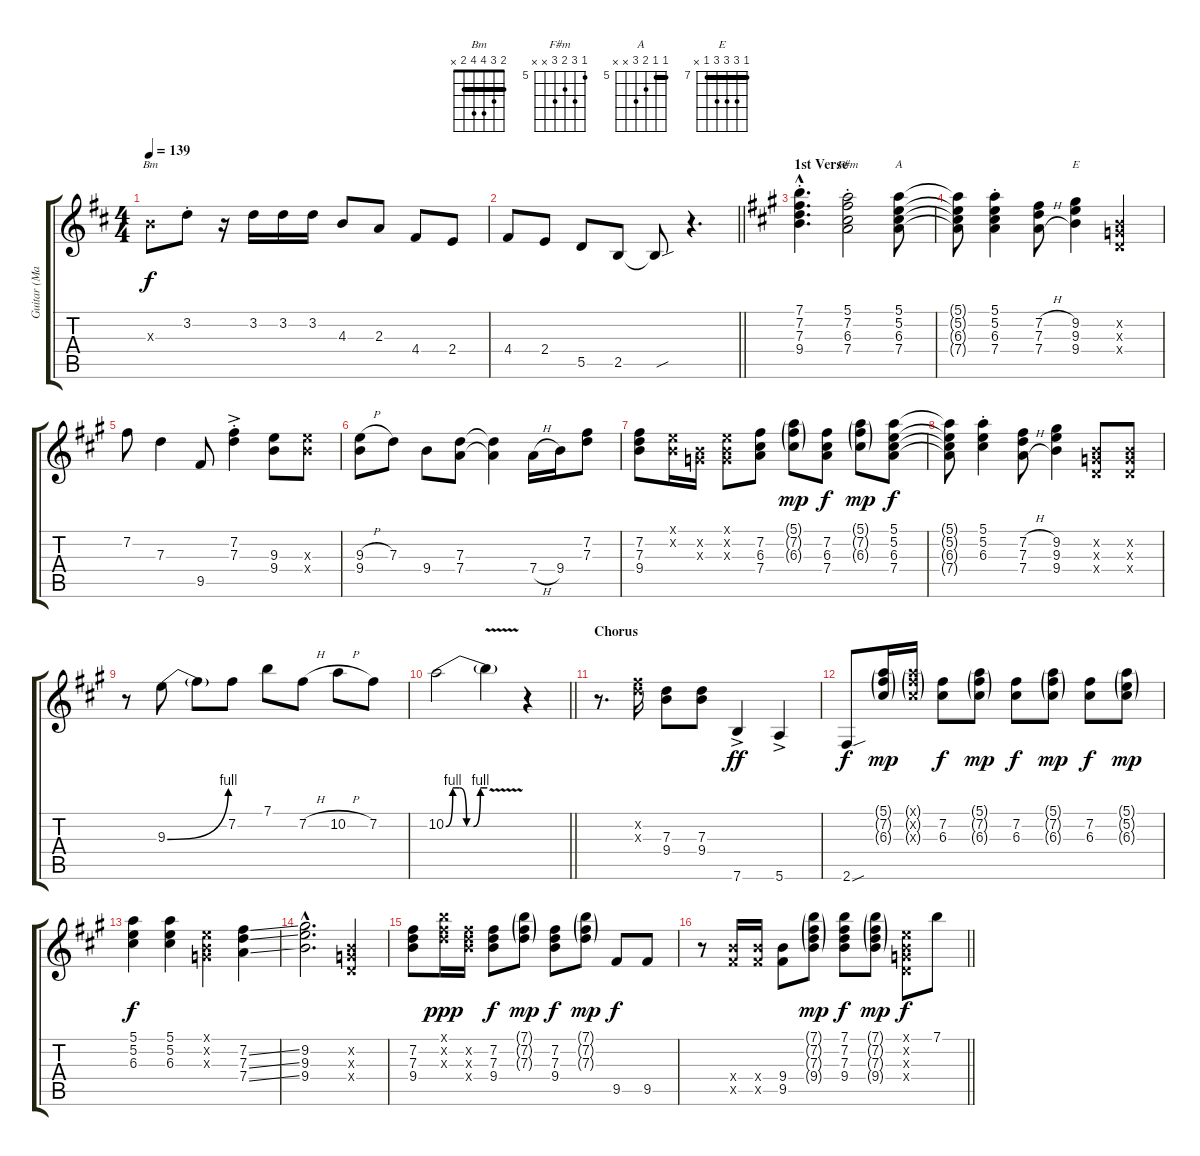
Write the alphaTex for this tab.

\track ("Guitar (Mark)" "Guitar (Ma") {instrument electricguitarclean}
\staff {score tabs}
\tuning (E4 B3 G3 D3 A2 E2) {hide}
\chord ("Bm" 2 3 4 4 2 x) {barre 2}
\chord ("F#m" 5 7 6 7 x x) {firstfret 5}
\chord ("A" 5 5 6 7 x x) {firstfret 5 barre 5}
\chord ("E" 7 9 9 9 7 x) {firstfret 7 barre 7}
\ts (4 4)
\tempo 139
\clef g2
\ks d
4.3{x}.8{ch "Bm" dy f} 3.2{st}.8 r.16 3.2.16 3.2.16 3.2.16 4.3.8 2.3.8 4.4.8 2.4.8 |
\barLineRight lightlight
4.4.8 2.4.8 5.5.8 2.5.8 2.5{sou t}.8 r.4{d} |
\section ("" "1st Verse")
\ks a
(7.1{hac st} 7.2{hac st} 7.3{hac st} 9.4{hac}).4{d} (5.1{st} 7.2{st} 6.3{st} 7.4{st}).2{ch "F#m"} (5.1 5.2 6.3 7.4).8{ch "A"} |
(5.1{t} 5.2{t} 6.3{t} 7.4{t}).8 (5.1{st} 5.2{st} 6.3{st} 7.4).4 (7.2{h} 7.3{h} 7.4{h}).8 (9.2 9.3 9.4).4{ch "E"} (0.2{x} 0.3{x} 0.4{x}).4 |
7.2.8 7.3.4 9.5.8 (7.2{ac st} 7.3{st}).4 (9.3 9.4).8 (9.3{x} 9.4{x}).8 |
(9.3{h} 9.4).8 7.3.8 9.4.8 (7.3 7.4).8 (7.3{t} 7.4{t}).4 7.4{h}.16 9.4.16 (7.2 7.3).8 |
(7.2 7.3 9.4).8 (0.1{x} 0.2{x}).16 (0.2{x} 0.3{x}).16 (0.1{x} 0.2{x} 0.3{x}).8 (7.2 6.3 7.4).8 (5.1{g} 7.2{g} 6.3{g}).8{dy mp} (7.2 6.3 7.4).8{dy f} (5.1{g} 7.2{g} 6.3{g}).8{dy mp} (5.1 5.2 6.3 7.4).8{dy f} |
(5.1{t} 5.2{t} 6.3{t} 7.4{t}).8 (5.1{st} 5.2{st} 6.3{st}).4 (7.2{h} 7.3{h} 7.4{h}).8 (9.2 9.3 9.4).4 (0.2{x} 0.3{x} 0.4{x}).8 (0.2{x} 0.3{x} 0.4{x}).8 |
r.8 9.3{be (bend 0 0 60 4)}.8 9.3{t}.8 7.2.8 7.1.8 7.2{h}.8 10.2{h}.8 7.2.8 |
\barLineRight lightlight
10.2{be (custom 0 0 10 4 20 4 30 0 40 0 50 4 60 4)}.2 10.2{v t}.4 r.4 |
\section ("" "Chorus")
r.8{d} (7.2{x} 7.3{x}).16 (7.3 9.4).8 (7.3 9.4).8 7.6{ac}.4{dy ff} 5.6{ac}.4 |
2.6{sou}.8{dy f} (5.1{g} 7.2{g} 6.3{g}).16{dy mp} (5.1{g x} 7.2{g x} 6.3{g x}).16 (7.2 6.3).8{dy f} (5.1{g} 7.2{g} 6.3{g}).8{dy mp} (7.2 6.3).8{dy f} (5.1{g} 7.2{g} 6.3{g}).8{dy mp} (7.2 6.3).8{dy f} (5.1{g} 5.2{g} 6.3{g}).8{dy mp} |
(5.1 5.2 6.3).4{dy f} (5.1 5.2 6.3).4 (0.1{x} 0.2{x} 0.3{x}).4 (7.2{ss} 7.3{ss} 7.4{ss}).4 |
(9.2{hac} 9.3{hac} 9.4{hac}).2{d} (0.2{x} 0.3{x} 0.4{x}).4 |
(7.2 7.3 9.4).8 (7.1{x} 7.2{x} 7.3{x}).16{dy ppp} (7.2{x} 7.3{x} 9.4{x}).16 (7.2 7.3 9.4).8{dy f} (7.1{g} 7.2{g} 7.3{g}).8{dy mp} (7.2 7.3 9.4).8{dy f} (7.1{g} 7.2{g} 7.3{g}).8{dy mp} 9.5.8{dy f} 9.5.8 |
\barLineRight lightlight
r.8 (9.4{x} 9.5{x}).16 (9.4{x} 9.5{x}).16 (9.4 9.5).8 (7.1{g} 7.2{g} 7.3{g} 9.4{g}).8{dy mp} (7.1 7.2 7.3 9.4).8{dy f} (7.1{g} 7.2{g} 7.3{g} 9.4{g}).8{dy mp} (0.1{x} 0.2{x} 0.3{x} 0.4{x}).8{dy f} 7.1.8
